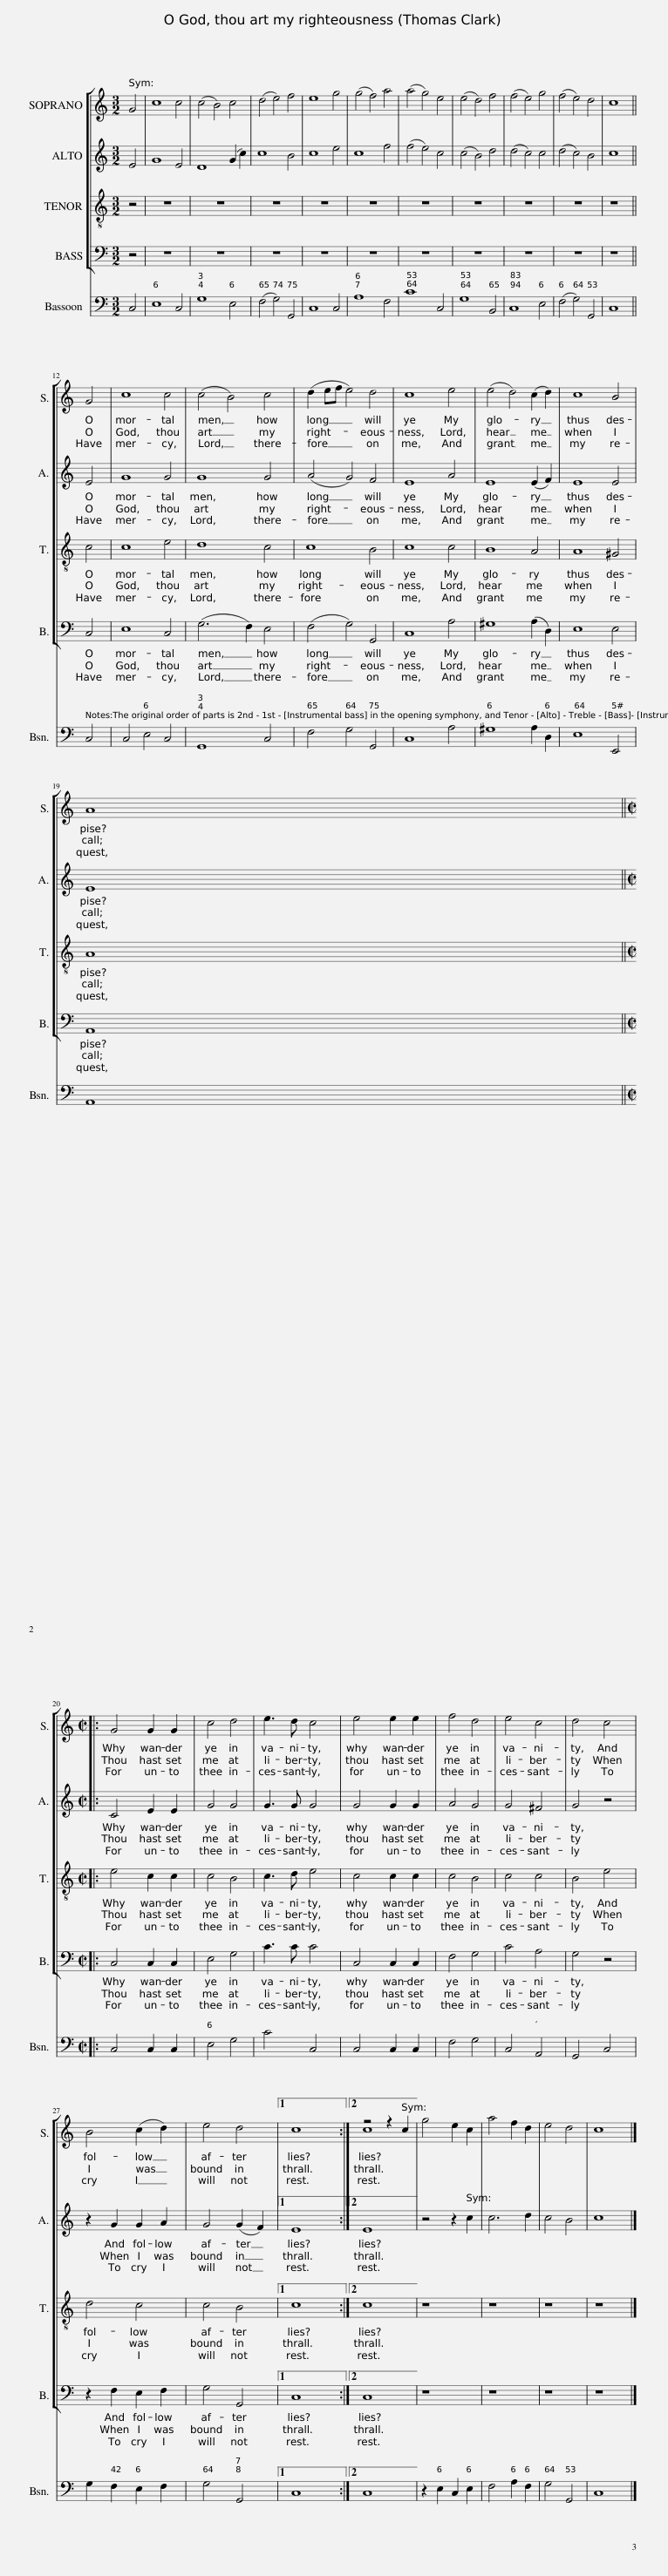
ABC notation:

X:1
%%score [ ( 1 2 ) 3 4 5 ] 6
L:1/8
M:3/2
I:linebreak $
K:C
V:1 treble
V:2 treble
V:3 treble
V:4 treble-8 transpose=-12
V:5 bass
V:6 bass
V:1
 G4 | c8 c4 | (c4 B4) c4 | (d4 e4) f4 | e8 g4 | %5
 (g4 f4) a4 | (a4 g4) e4 | (e4 d4) f4 | (f4 e4) g4 | (f4 e4) d4 | %10
 c8 ||$ G4 | c8 c4 | (c4 B4) c4 | (d2 ef e4) d4 | %15
 c8 e4 | (e4 d4) (c2 d2) | c8 B4 |$ A8 |:$[M:2/2] G4 G2 G2 | %20
 c4 d4 | e3 d c4 | e4 e2 e2 | f4 d4 | e4 c4 | %25
 d4 c4 |$ B4 (c2 d2) | e4 d4 |1 c8 :|2 z4 z2 c2 || %30
 g4 e2 c2 | a4 f2 d2 | e4 d4 | c8 |] %34
V:2
 x4 | x12 | x12 | x12 | x12 | %5
 x12 | x12 | x12 | x12 | x12 | %10
 x8 ||$ x4 | x12 | x12 | x12 | %15
 x12 | x12 | x12 |$ x8 |:$[M:2/2] x8 | %20
 x8 | x8 | x8 | x8 | x8 | %25
 x8 |$ x8 | x8 |1 x8 :|2 c8 || %30
 x8 | x8 | x8 | x8 |] %34
V:3
 E4 | G8 E4 | D8 (G2 c2) | c8 B4 | c8 e4 | %5
 c8 f4 | (f4 e4) c4 | (c4 B4) d4 | (d4 c4) c4 | (d4 c4) B4 | %10
 c8 ||$ E4 | G8 G4 | G8 G4 | (A4 G4) F4 | %15
 E8 A4 | E8 (E2 F2) | E8 E4 |$ E8 |:$[M:2/2] C4 E2 E2 | %20
 G4 G4 | G3 G G4 | G4 G2 G2 | A4 G4 | G4 ^F4 | %25
 G4 z4 |$ z2 G2 G2 A2 | G4 (G2 F2) |1 E8 :|2 E8 || %30
 z4 z2 c2 | c6 d2 | c4 B4 | c8 |] %34
V:4
 z4 | z12 | z12 | z12 | z12 | %5
 z12 | z12 | z12 | z12 | z12 | %10
 z8 ||$ c4 | c8 e4 | d8 c4 | c8 B4 | %15
 c8 c4 | B8 A4 | A8 ^G4 |$ A8 |:$[M:2/2] e4 c2 c2 | %20
 c4 B4 | c3 d e4 | c4 c2 c2 | c4 B4 | c4 c4 | %25
 B4 e4 |$ d4 c4 | c4 B4 |1 c8 :|2 c8 || %30
 z8 | z8 | z8 | z8 |] %34
V:5
 z4 | z12 | z12 | z12 | z12 | %5
 z12 | z12 | z12 | z12 | z12 | %10
 z8 ||$ C,4 | E,8 C,4 | (G,6 F,2) E,4 | (F,4 G,4) G,,4 | %15
 C,8 A,4 | ^G,8 (A,2 D,2) | E,8 E,4 |$ A,,8 |:$[M:2/2] C,4 C,2 C,2 | %20
 E,4 G,4 | C3 C C4 | C,4 C,2 C,2 | F,4 G,4 | C4 A,4 | %25
 G,4 z4 |$ z2 F,2 E,2 F,2 | G,4 G,,4 |1 C,8 :|2 C,8 || %30
 z8 | z8 | z8 | z8 |] %34
V:6
 C,4 | E,8 C,4 | G,8 E,4 | (F,4 G,4) G,,4 | C,8 C,4 | %5
 A,8 F,4 | C8 C,4 | G,8 B,,4 | C,8 E,4 | (F,4 G,4) G,,4 | %10
 C,8 ||$ C,4 | C,4 E,4 C,4 | G,,8 C,4 | F,4 G,4 G,,4 | %15
 C,8 A,4 | ^G,8 A,2 D,2 | E,8 E,,4 |$ A,,8 |:$[M:2/2] C,4 C,2 C,2 | %20
 E,4 G,4 | C4 C,4 | C,4 C,2 C,2 | F,4 G,4 | C,4 A,,4 | %25
 G,,4 C,4 |$ G,2 F,2 E,2 F,2 | G,4 G,,4 |1 C,8 :|2 C,8 || %30
 z2 E,2 C,2 E,2 | F,4 A,2 F,2 | G,4 G,,4 | C,8 |] %34
